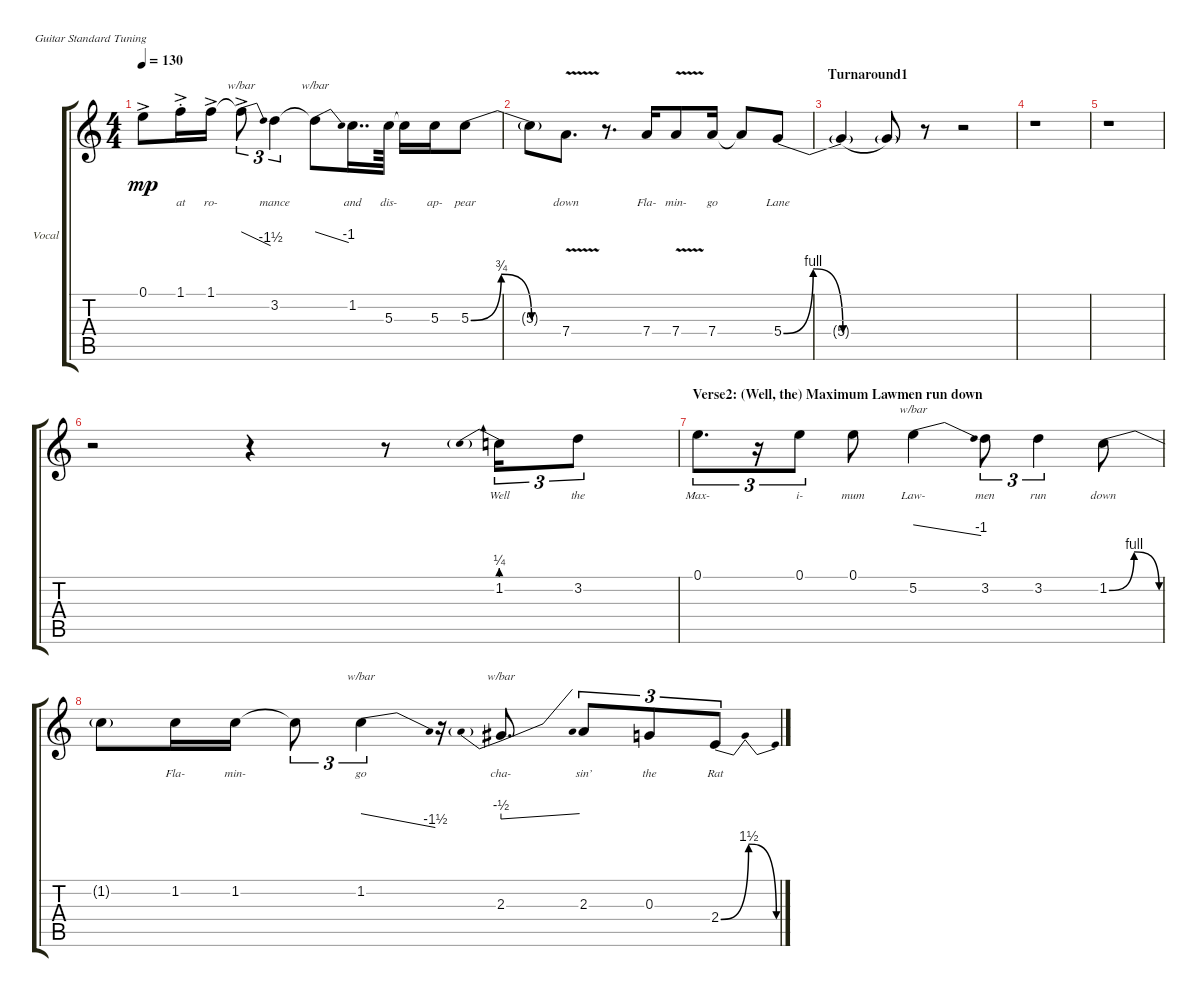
\defaultSystemsLayout 4
\bracketExtendMode groupsimilarinstruments
\firstSystemTrackNameOrientation horizontal
\otherSystemsTrackNameOrientation horizontal
\track ("Vocal" "Vocal") {instrument electricguitarclean}
\staff {score tabs}
\tuning (E4 B3 G3 D3 A2 E2)
\ts (4 4)
\tempo 130
\clef g2
\scale
0.333333
\ks c
0.1{ac t}.8{lyrics (0 "") lyrics (1 "") lyrics (2 "") lyrics (3 "") lyrics (4 "") dy mp} 1.1{ac st}.16{lyrics (0 "at") lyrics (1 "") lyrics (2 "") lyrics (3 "") lyrics (4 "")} 1.1{ac}.16{lyrics (0 "ro-") lyrics (1 "") lyrics (2 "") lyrics (3 "") lyrics (4 "")} 1.1{ac t}.8{tu (3 2) tbe (dive default 30.599999999999998 0 59.4 -6) lyrics (0 "") lyrics (1 "") lyrics (2 "") lyrics (3 "") lyrics (4 "")} 3.2.4{tu (3 2) lyrics (0 "mance") lyrics (1 "") lyrics (2 "") lyrics (3 "") lyrics (4 "")} 3.2{t}.8{tbe (dive default 0 0 59.4 -4) lyrics (0 "") lyrics (1 "") lyrics (2 "") lyrics (3 "") lyrics (4 "")} 1.2.16{dd lyrics (0 "and") lyrics (1 "") lyrics (2 "") lyrics (3 "") lyrics (4 "")} 5.3.64{lyrics (0 "dis-") lyrics (1 "") lyrics (2 "") lyrics (3 "") lyrics (4 "")} 5.3{t}.16{lyrics (0 "") lyrics (1 "") lyrics (2 "") lyrics (3 "") lyrics (4 "")} 5.3.16{lyrics (0 "ap-") lyrics (1 "") lyrics (2 "") lyrics (3 "") lyrics (4 "")} 5.3{be (bendrelease 3.5999999999999996 0 22.8 3 33 3 48 0)}.8{lyrics (0 "pear") lyrics (1 "") lyrics (2 "") lyrics (3 "") lyrics (4 "")} |
\scale
0.333333 5.3{be (hold 0 0 60 0) t}.8{lyrics (0 "") lyrics (1 "") lyrics (2 "") lyrics (3 "") lyrics (4 "")} 7.4{v}.8{d lyrics (0 "down") lyrics (1 "") lyrics (2 "") lyrics (3 "") lyrics (4 "")} r.8{d} 7.4.16{lyrics (0 "Fla-") lyrics (1 "") lyrics (2 "") lyrics (3 "") lyrics (4 "")} 7.4{v}.8{lyrics (0 "min-") lyrics (1 "") lyrics (2 "") lyrics (3 "") lyrics (4 "")} 7.4.16{lyrics (0 "go") lyrics (1 "") lyrics (2 "") lyrics (3 "") lyrics (4 "")} 7.4{t}.8{lyrics (0 "") lyrics (1 "") lyrics (2 "") lyrics (3 "") lyrics (4 "")} 5.4{be (bendrelease 0 0 0.6 4 53.4 4 59.4 0)}.8{lyrics (0 "Lane") lyrics (1 "") lyrics (2 "") lyrics (3 "") lyrics (4 "")} |
\section ("" "Turnaround1")
\scale
0.333333 5.4{be (hold 0 0 60 0) t}.4{lyrics (0 "") lyrics (1 "") lyrics (2 "") lyrics (3 "") lyrics (4 "")} 5.4{t}.8{lyrics (0 "") lyrics (1 "") lyrics (2 "") lyrics (3 "") lyrics (4 "")} r.8 r.2 |
\scale
0.333333 r.1 |
\scale
0.333333 r.1 |
\scale
0.333333 r.2 r.4 r.8 1.2{be (prebend 0 1 60 1)}.16{tu (3 2) lyrics (0 "Well") lyrics (1 "") lyrics (2 "") lyrics (3 "") lyrics (4 "")} 3.2.8{tu (3 2) lyrics (0 "the") lyrics (1 "") lyrics (2 "") lyrics (3 "") lyrics (4 "")} |
\section ("" "Verse2: (Well, the) Maximum Lawmen run down")
\scale
0.333333 0.1.8{d tu (3 2) lyrics (0 "Max-") lyrics (1 "") lyrics (2 "") lyrics (3 "") lyrics (4 "")} r.16{tu (3 2)} 0.1.8{tu (3 2) lyrics (0 "i-") lyrics (1 "") lyrics (2 "") lyrics (3 "") lyrics (4 "")} 0.1.8{lyrics (0 "mum") lyrics (1 "") lyrics (2 "") lyrics (3 "") lyrics (4 "")} 5.2.4{tbe (dive default 24 0 31.2 -4) lyrics (0 "Law-") lyrics (1 "") lyrics (2 "") lyrics (3 "") lyrics (4 "")} 3.2.8{tu (3 2) lyrics (0 "men") lyrics (1 "") lyrics (2 "") lyrics (3 "") lyrics (4 "")} 3.2.4{tu (3 2) lyrics (0 "run") lyrics (1 "") lyrics (2 "") lyrics (3 "") lyrics (4 "")} 1.2{be (bendrelease 0 0 1.2 4 47.4 4 52.8 0)}.8{lyrics (0 "down") lyrics (1 "") lyrics (2 "") lyrics (3 "") lyrics (4 "")} |
\scale
0.333333 1.2{be (hold 0 0 60 0) t}.8{lyrics (0 "") lyrics (1 "") lyrics (2 "") lyrics (3 "") lyrics (4 "")} 1.2.16{lyrics (0 "Fla-") lyrics (1 "") lyrics (2 "") lyrics (3 "") lyrics (4 "")} 1.2.16{lyrics (0 "min-") lyrics (1 "") lyrics (2 "") lyrics (3 "") lyrics (4 "")} 1.2{t}.8{tu (3 2) lyrics (0 "") lyrics (1 "") lyrics (2 "") lyrics (3 "") lyrics (4 "")} 1.2.4{tu (3 2) tbe (dive default 34.199999999999996 0 37.8 -6) lyrics (0 "go") lyrics (1 "") lyrics (2 "") lyrics (3 "") lyrics (4 "")} r.16 2.3.8{d tbe (predivedive default 0 -2 18 0) lyrics (0 "cha-") lyrics (1 "") lyrics (2 "") lyrics (3 "") lyrics (4 "")} 2.3.8{tu (3 2) lyrics (0 "sin’") lyrics (1 "") lyrics (2 "") lyrics (3 "") lyrics (4 "")} 0.3.8{tu (3 2) lyrics (0 "the") lyrics (1 "") lyrics (2 "") lyrics (3 "") lyrics (4 "")} 2.4{be (bendrelease 0 0 0.6 6 42 6 46.199999999999996 0)}.8{tu (3 2) lyrics (0 "Rat") lyrics (1 "") lyrics (2 "") lyrics (3 "") lyrics (4 "")}
